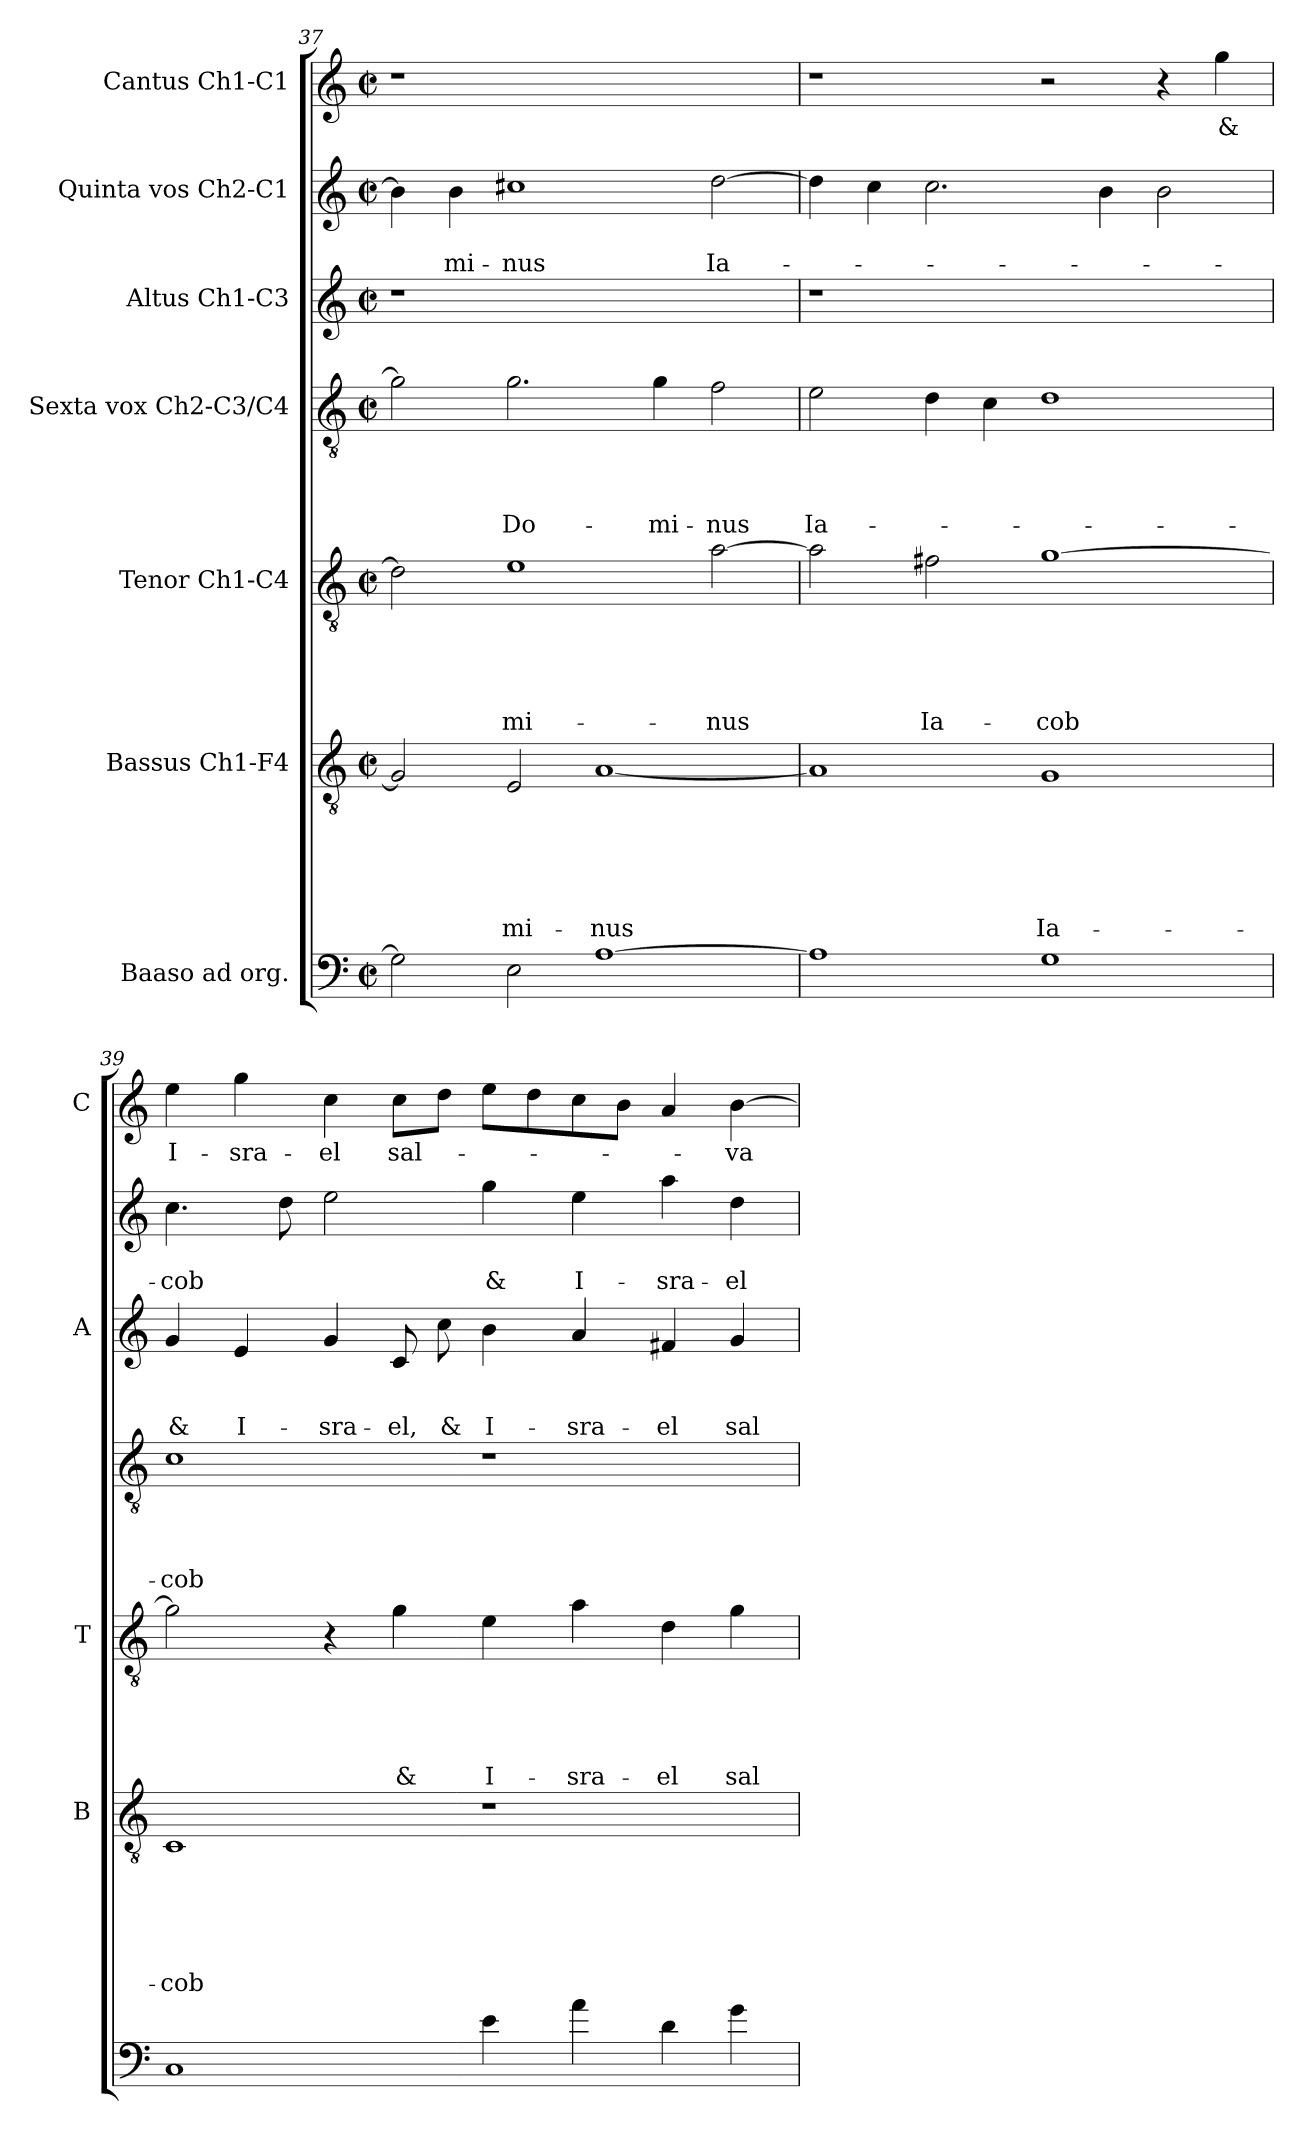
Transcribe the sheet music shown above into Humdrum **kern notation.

**kern	**kern	**text	**text	**text	**text	**text	**text	**kern	**text	**text	**text	**text	**text	**kern	**text	**text	**text	**text	**kern	**text	**text	**text	**kern	**text	**text	**kern	**text
*part7	*part6	*part6	*part6	*part6	*part6	*part6	*part6	*part5	*part5	*part5	*part5	*part5	*part5	*part4	*part4	*part4	*part4	*part4	*part3	*part3	*part3	*part3	*part2	*part2	*part2	*part1	*part1
*staff7	*staff6	*staff6	*staff6	*staff6	*staff6	*staff6	*staff6	*staff5	*staff5	*staff5	*staff5	*staff5	*staff5	*staff4	*staff4	*staff4	*staff4	*staff4	*staff3	*staff3	*staff3	*staff3	*staff2	*staff2	*staff2	*staff1	*staff1
*I"Baaso ad org.	*I"Bassus Ch1-F4	*	*	*	*	*	*	*I"Tenor Ch1-C4	*	*	*	*	*	*I"Sexta vox Ch2-C3/C4	*	*	*	*	*I"Altus Ch1-C3	*	*	*	*I"Quinta vos Ch2-C1	*	*	*I"Cantus Ch1-C1	*
*	*I'B	*	*	*	*	*	*	*I'T	*	*	*	*	*	*	*	*	*	*	*I'A	*	*	*	*	*	*	*I'C	*
*clefF4	*clefGv2	*	*	*	*	*	*	*clefGv2	*	*	*	*	*	*clefGv2	*	*	*	*	*clefG2	*	*	*	*clefG2	*	*	*clefG2	*
*k[]	*k[]	*	*	*	*	*	*	*k[]	*	*	*	*	*	*k[]	*	*	*	*	*k[]	*	*	*	*k[]	*	*	*k[]	*
*C:	*C:	*	*	*	*	*	*	*C:	*	*	*	*	*	*C:	*	*	*	*	*C:	*	*	*	*C:	*	*	*C:	*
*M2/2	*M2/2	*	*	*	*	*	*	*M2/2	*	*	*	*	*	*M2/2	*	*	*	*	*M2/2	*	*	*	*M2/2	*	*	*M2/2	*
*met(c|)	*met(c|)	*	*	*	*	*	*	*met(c|)	*	*	*	*	*	*met(c|)	*	*	*	*	*met(c|)	*	*	*	*met(c|)	*	*	*met(c|)	*
=37	=37	=37	=37	=37	=37	=37	=37	=37	=37	=37	=37	=37	=37	=37	=37	=37	=37	=37	=37	=37	=37	=37	=37	=37	=37	=37	=37
2G\]	2G/]	.	.	.	.	.	.	2d\]	.	.	.	.	.	2g\]	.	.	.	.	1r	.	.	.	4b\]	.	.	1r	.
!	!	!	!	!	!	!	!	!	!	!	!	!	!	!	!	!	!	!	!	!	!	!	!	!	!LO:LY:b	!	!
.	.	.	.	.	.	.	.	.	.	.	.	.	.	.	.	.	.	.	.	.	.	.	4b\	.	-mi-	.	.
!	!	!	!	!	!	!	!LO:LY:b	!	!	!	!	!	!LO:LY:b	!	!	!	!	!LO:LY:b	!	!	!	!	!	!	!LO:LY:b	!	!
2E\	2E/	.	.	.	.	.	-mi-	1e	.	.	.	.	-mi-	2.g\	.	.	.	Do-	.	.	.	.	1cc#X	.	-nus	.	.
!	!	!	!	!	!	!	!LO:LY:b	!	!	!	!	!	!	!	!	!	!	!	!	!	!	!	!	!	!	!	!
[1A	[1A	.	.	.	.	.	-nus	.	.	.	.	.	.	.	.	.	.	.	1ryy	.	.	.	.	.	.	1ryy	.
!	!	!	!	!	!	!	!	!	!	!	!	!	!	!	!	!	!	!LO:LY:b	!	!	!	!	!	!	!	!	!
.	.	.	.	.	.	.	.	.	.	.	.	.	.	4g\	.	.	.	-mi-	.	.	.	.	.	.	.	.	.
!	!	!	!	!	!	!	!	!	!	!	!	!	!LO:LY:b	!	!	!	!	!LO:LY:b	!	!	!	!	!	!	!LO:LY:b	!	!
.	.	.	.	.	.	.	.	[2a\	.	.	.	.	-nus	2f\	.	.	.	-nus	.	.	.	.	[2dd\	.	Ia-	.	.
=38	=38	=38	=38	=38	=38	=38	=38	=38	=38	=38	=38	=38	=38	=38	=38	=38	=38	=38	=38	=38	=38	=38	=38	=38	=38	=38	=38
!	!	!	!	!	!	!	!	!	!	!	!	!	!	!	!	!	!	!LO:LY:b	!	!	!	!	!	!	!	!	!
1A]	1A]	.	.	.	.	.	.	2a\]	.	.	.	.	.	2e\	.	.	.	Ia-	1r	.	.	.	4dd\]	.	.	1r	.
.	.	.	.	.	.	.	.	.	.	.	.	.	.	.	.	.	.	.	.	.	.	.	4cc\	.	.	.	.
!	!	!	!	!	!	!	!	!	!	!	!	!	!LO:LY:b	!	!	!	!	!	!	!	!	!	!	!	!	!	!
.	.	.	.	.	.	.	.	2f#X\	.	.	.	.	Ia-	4d\	.	.	.	.	.	.	.	.	2.cc\	.	.	.	.
.	.	.	.	.	.	.	.	.	.	.	.	.	.	4c\	.	.	.	.	.	.	.	.	.	.	.	.	.
!	!	!	!	!	!	!	!LO:LY:b	!	!	!	!	!	!LO:LY:b	!	!	!	!	!	!	!	!	!	!	!	!	!	!
1G	1G	.	.	.	.	.	Ia-	[1g	.	.	.	.	-cob	1d	.	.	.	.	1ryy	.	.	.	.	.	.	2r	.
.	.	.	.	.	.	.	.	.	.	.	.	.	.	.	.	.	.	.	.	.	.	.	4b\	.	.	.	.
.	.	.	.	.	.	.	.	.	.	.	.	.	.	.	.	.	.	.	.	.	.	.	2b\	.	.	4r	.
!	!	!	!	!	!	!	!	!	!	!	!	!	!	!	!	!	!	!	!	!	!	!	!	!	!	!	!LO:LY:b
.	.	.	.	.	.	.	.	.	.	.	.	.	.	.	.	.	.	.	.	.	.	.	.	.	.	4gg\	&
=39	=39	=39	=39	=39	=39	=39	=39	=39	=39	=39	=39	=39	=39	=39	=39	=39	=39	=39	=39	=39	=39	=39	=39	=39	=39	=39	=39
!	!	!	!	!	!	!	!LO:LY:b	!	!	!	!	!	!	!	!	!	!	!LO:LY:b	!	!	!	!LO:LY:b	!	!	!LO:LY:b	!	!LO:LY:b
1C	1C	.	.	.	.	.	-cob	2g\]	.	.	.	.	.	1c	.	.	.	-cob	4g/	.	.	&	4.cc\	.	-cob	4ee\	I-
!	!	!	!	!	!	!	!	!	!	!	!	!	!	!	!	!	!	!	!	!	!	!LO:LY:b	!	!	!	!	!LO:LY:b
.	.	.	.	.	.	.	.	.	.	.	.	.	.	.	.	.	.	.	4e/	.	.	I-	.	.	.	4gg\	-sra-
.	.	.	.	.	.	.	.	.	.	.	.	.	.	.	.	.	.	.	.	.	.	.	8dd\	.	.	.	.
!	!	!	!	!	!	!	!	!	!	!	!	!	!	!	!	!	!	!	!	!	!	!LO:LY:b	!	!	!	!	!LO:LY:b
.	.	.	.	.	.	.	.	4r	.	.	.	.	.	.	.	.	.	.	4g/	.	.	-sra-	2ee\	.	.	4cc\	-el
!	!	!	!	!	!	!	!	!	!	!	!	!	!LO:LY:b	!	!	!	!	!	!	!	!	!LO:LY:b	!	!	!	!	!LO:LY:b
.	.	.	.	.	.	.	.	4g\	.	.	.	.	&	.	.	.	.	.	8c/	.	.	-el,	.	.	.	8cc\L	sal-
!	!	!	!	!	!	!	!	!	!	!	!	!	!	!	!	!	!	!	!	!	!	!LO:LY:b	!	!	!	!	!
.	.	.	.	.	.	.	.	.	.	.	.	.	.	.	.	.	.	.	8cc\	.	.	&	.	.	.	8dd\J	.
!	!	!	!	!	!	!	!	!	!	!	!	!	!LO:LY:b	!	!	!	!	!	!	!	!	!LO:LY:b	!	!	!LO:LY:b	!	!
4e\	1r	.	.	.	.	.	.	4e\	.	.	.	.	I-	1r	.	.	.	.	4b\	.	.	I-	4gg\	.	&	8ee\L	.
.	.	.	.	.	.	.	.	.	.	.	.	.	.	.	.	.	.	.	.	.	.	.	.	.	.	8dd\	.
!	!	!	!	!	!	!	!	!	!	!	!	!	!LO:LY:b	!	!	!	!	!	!	!	!	!LO:LY:b	!	!	!LO:LY:b	!	!
4a\	.	.	.	.	.	.	.	4a\	.	.	.	.	-sra-	.	.	.	.	.	4a/	.	.	-sra-	4ee\	.	I-	8cc\	.
.	.	.	.	.	.	.	.	.	.	.	.	.	.	.	.	.	.	.	.	.	.	.	.	.	.	8b\J	.
!	!	!	!	!	!	!	!	!	!	!	!	!	!LO:LY:b	!	!	!	!	!	!	!	!	!LO:LY:b	!	!	!LO:LY:b	!	!
4d\	.	.	.	.	.	.	.	4d\	.	.	.	.	-el	.	.	.	.	.	4f#X/	.	.	-el	4aa\	.	-sra-	4a/	.
!	!	!	!	!	!	!	!	!	!	!	!	!	!LO:LY:b	!	!	!	!	!	!	!	!	!LO:LY:b	!	!	!LO:LY:b	!	!LO:LY:b
4g\	.	.	.	.	.	.	.	4g\	.	.	.	.	sal-	.	.	.	.	.	4g/	.	.	sal-	4dd\	.	-el	[4b\	-va-
=	=	=	=	=	=	=	=	=	=	=	=	=	=	=	=	=	=	=	=	=	=	=	=	=	=	=	=
*-	*-	*-	*-	*-	*-	*-	*-	*-	*-	*-	*-	*-	*-	*-	*-	*-	*-	*-	*-	*-	*-	*-	*-	*-	*-	*-	*-
